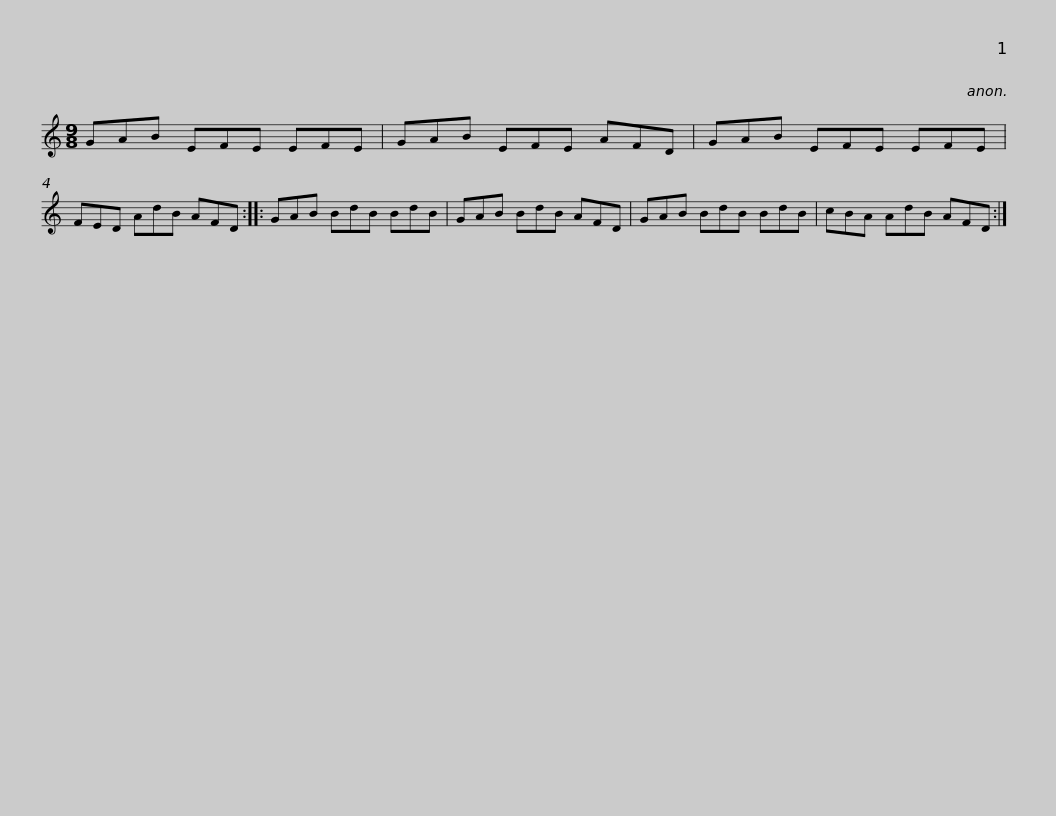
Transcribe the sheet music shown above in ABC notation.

X:1
L:1/8
M:9/8
I:linebreak $
K:C
V:1 treble
V:1
 GAB EFE EFE | GAB EFE AFD | GAB EFE EFE | FED AdB AFD :: GAB BdB BdB |$ %5
 GAB BdB AFD | GAB BdB BdB | cBA AdB AFD :| %8
